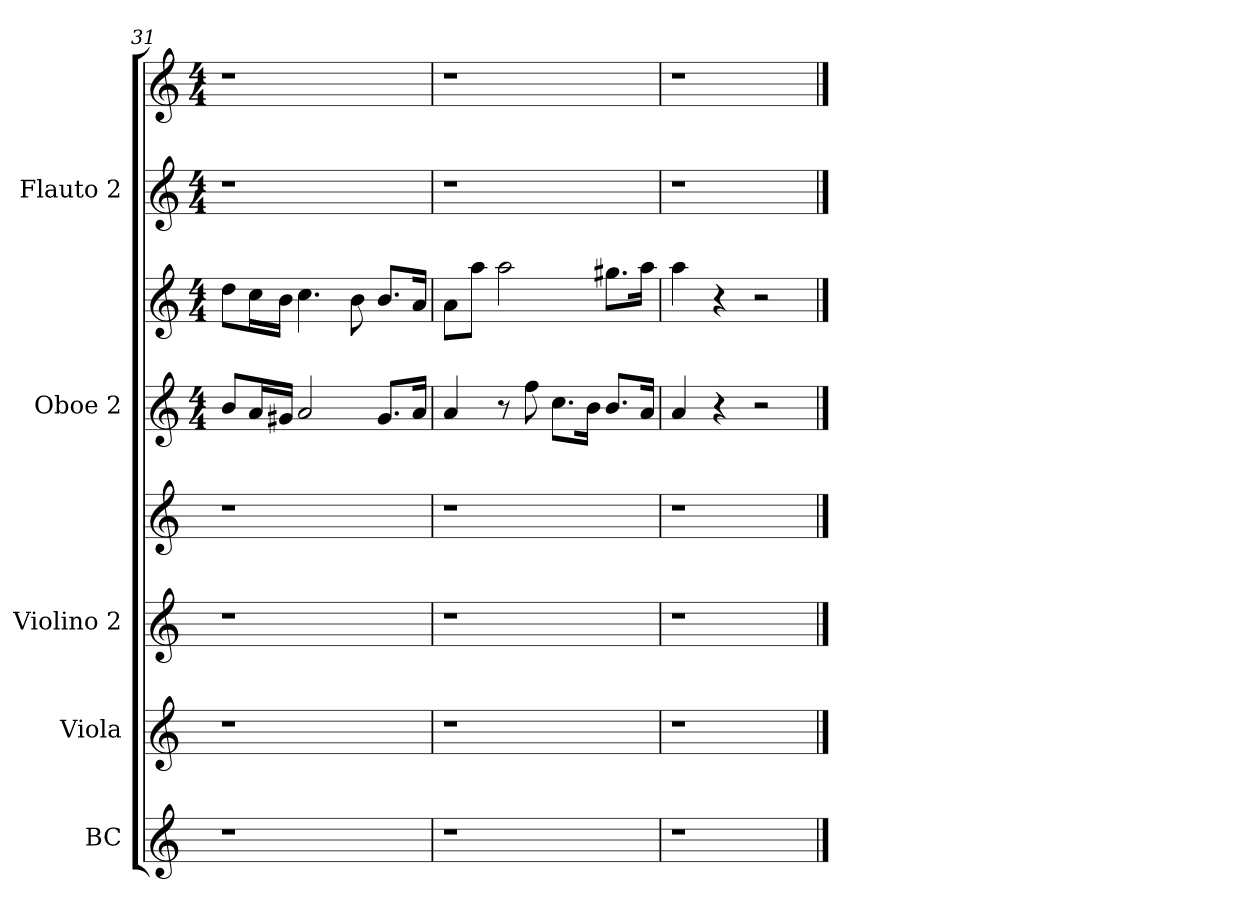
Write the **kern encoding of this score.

**kern	**kern	**kern	**kern	**kern	**kern	**kern	**kern
*part5	*part4	*part3	*part3	*part2	*part2	*part1	*part1
*staff8	*staff7	*staff6	*staff5	*staff4	*staff3	*staff2	*staff1
*I"BC	*I"Viola	*I"Violino 2	*	*I"Oboe 2	*	*I"Flauto 2	*
*	*I'Vla	*I'Vln	*	*I'Ob.2	*	*	*
*clefG2	*clefG2	*clefG2	*clefG2	*clefG2	*clefG2	*clefG2	*clefG2
*k[]	*k[]	*k[]	*k[]	*k[]	*k[]	*k[]	*k[]
*	*	*	*	*M4/4	*M4/4	*M4/4	*M4/4
=31	=31	=31	=31	=31	=31	=31	=31
1r	1r	1r	1r	8b/L	8dd\L	1r	1r
.	.	.	.	16a/L	16cc\L	.	.
.	.	.	.	16g#X/JJ	16b\JJ	.	.
.	.	.	.	2a/	4.cc\	.	.
.	.	.	.	.	8b\	.	.
.	.	.	.	8.g#/L	8.b/L	.	.
.	.	.	.	16a/Jk	16a/Jk	.	.
=32	=32	=32	=32	=32	=32	=32	=32
1r	1r	1r	1r	4a/	8a\L	1r	1r
.	.	.	.	.	8aa\J	.	.
.	.	.	.	8r	2aa\	.	.
.	.	.	.	8ff\	.	.	.
.	.	.	.	8.cc\L	.	.	.
.	.	.	.	16b\Jk	.	.	.
.	.	.	.	8.b/L	8.gg#X\L	.	.
.	.	.	.	16a/Jk	16aa\Jk	.	.
=33	=33	=33	=33	=33	=33	=33	=33
1r	1r	1r	1r	4a/	4aa\	1r	1r
.	.	.	.	4r	4r	.	.
.	.	.	.	2r	2r	.	.
==	==	==	==	==	==	==	==
*-	*-	*-	*-	*-	*-	*-	*-
